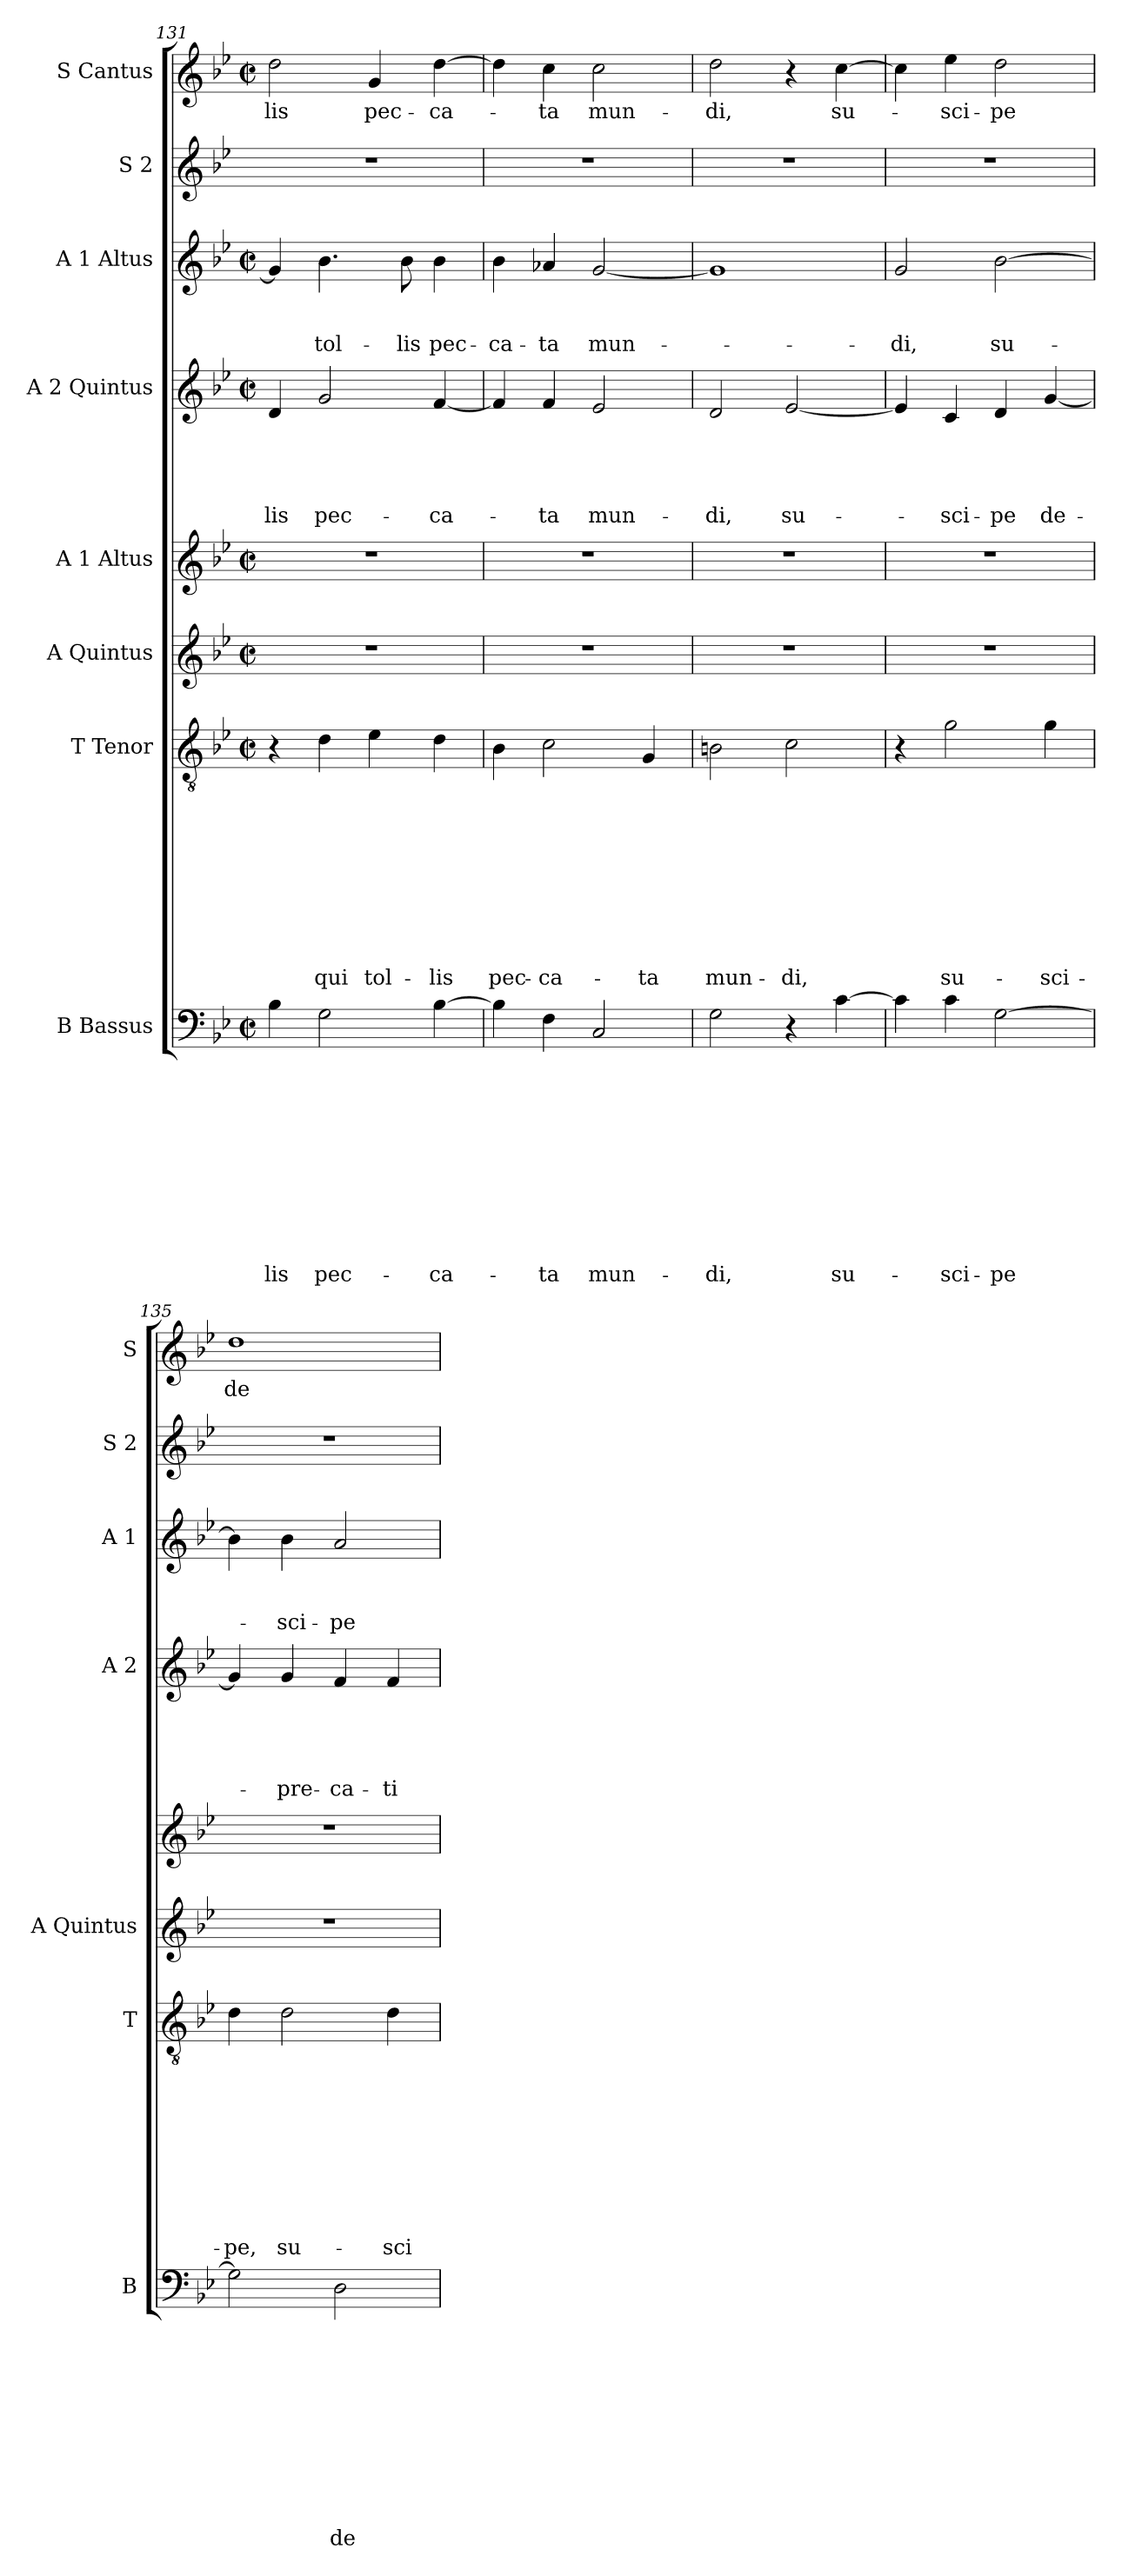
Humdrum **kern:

**kern	**text	**text	**text	**text	**text	**text	**text	**text	**text	**text	**text	**kern	**text	**text	**text	**text	**text	**text	**text	**text	**text	**text	**kern	**kern	**kern	**text	**text	**text	**text	**text	**kern	**text	**text	**text	**kern	**kern	**text
*part8	*part8	*part8	*part8	*part8	*part8	*part8	*part8	*part8	*part8	*part8	*part8	*part7	*part7	*part7	*part7	*part7	*part7	*part7	*part7	*part7	*part7	*part7	*part6	*part5	*part4	*part4	*part4	*part4	*part4	*part4	*part3	*part3	*part3	*part3	*part2	*part1	*part1
*staff8	*staff8	*staff8	*staff8	*staff8	*staff8	*staff8	*staff8	*staff8	*staff8	*staff8	*staff8	*staff7	*staff7	*staff7	*staff7	*staff7	*staff7	*staff7	*staff7	*staff7	*staff7	*staff7	*staff6	*staff5	*staff4	*staff4	*staff4	*staff4	*staff4	*staff4	*staff3	*staff3	*staff3	*staff3	*staff2	*staff1	*staff1
*I"B Bassus	*	*	*	*	*	*	*	*	*	*	*	*I"T Tenor	*	*	*	*	*	*	*	*	*	*	*I"A Quintus	*I"A 1 Altus	*I"A 2 Quintus	*	*	*	*	*	*I"A 1 Altus	*	*	*	*I"S 2	*I"S Cantus	*
*I'B	*	*	*	*	*	*	*	*	*	*	*	*I'T	*	*	*	*	*	*	*	*	*	*	*I'A Quintus	*	*I'A 2	*	*	*	*	*	*I'A 1	*	*	*	*I'S 2	*I'S	*
!!LO:LB:g=z
*clefF4	*	*	*	*	*	*	*	*	*	*	*	*clefGv2	*	*	*	*	*	*	*	*	*	*	*clefG2	*clefG2	*clefG2	*	*	*	*	*	*clefG2	*	*	*	*clefG2	*clefG2	*
*k[b-e-]	*	*	*	*	*	*	*	*	*	*	*	*k[b-e-]	*	*	*	*	*	*	*	*	*	*	*k[b-e-]	*k[b-e-]	*k[b-e-]	*	*	*	*	*	*k[b-e-]	*	*	*	*k[b-e-]	*k[b-e-]	*
*B-:	*	*	*	*	*	*	*	*	*	*	*	*B-:	*	*	*	*	*	*	*	*	*	*	*B-:	*B-:	*B-:	*	*	*	*	*	*B-:	*	*	*	*B-:	*B-:	*
*M2/2	*	*	*	*	*	*	*	*	*	*	*	*M2/2	*	*	*	*	*	*	*	*	*	*	*M2/2	*M2/2	*M2/2	*	*	*	*	*	*M2/2	*	*	*	*	*M2/2	*
*met(c|)	*	*	*	*	*	*	*	*	*	*	*	*met(c|)	*	*	*	*	*	*	*	*	*	*	*met(c|)	*met(c|)	*met(c|)	*	*	*	*	*	*met(c|)	*	*	*	*	*met(c|)	*
=131	=131	=131	=131	=131	=131	=131	=131	=131	=131	=131	=131	=131	=131	=131	=131	=131	=131	=131	=131	=131	=131	=131	=131	=131	=131	=131	=131	=131	=131	=131	=131	=131	=131	=131	=131	=131	=131
!	!	!	!	!	!	!	!	!	!	!	!LO:LY:b	!	!	!	!	!	!	!	!	!	!	!	!	!	!	!	!	!	!	!LO:LY:b	!	!	!	!	!	!	!LO:LY:b
4B-\	.	.	.	.	.	.	.	.	.	.	-lis	4r	.	.	.	.	.	.	.	.	.	.	1r	1r	4d/	.	.	.	.	-lis	4g/]	.	.	.	1r	2dd\	-lis
!	!	!	!	!	!	!	!	!	!	!	!LO:LY:b	!	!	!	!	!	!	!	!	!	!	!LO:LY:b	!	!	!	!	!	!	!	!LO:LY:b	!	!	!	!LO:LY:b	!	!	!
2G\	.	.	.	.	.	.	.	.	.	.	pec-	4d\	.	.	.	.	.	.	.	.	.	qui	.	.	2g/	.	.	.	.	pec-	4.b-\	.	.	tol-	.	.	.
!	!	!	!	!	!	!	!	!	!	!	!	!	!	!	!	!	!	!	!	!	!	!LO:LY:b	!	!	!	!	!	!	!	!	!	!	!	!	!	!	!LO:LY:b
.	.	.	.	.	.	.	.	.	.	.	.	4e-\	.	.	.	.	.	.	.	.	.	tol-	.	.	.	.	.	.	.	.	.	.	.	.	.	4g/	pec-
!	!	!	!	!	!	!	!	!	!	!	!	!	!	!	!	!	!	!	!	!	!	!	!	!	!	!	!	!	!	!	!	!	!	!LO:LY:b	!	!	!
.	.	.	.	.	.	.	.	.	.	.	.	.	.	.	.	.	.	.	.	.	.	.	.	.	.	.	.	.	.	.	8b-\	.	.	-lis	.	.	.
!	!	!	!	!	!	!	!	!	!	!	!LO:LY:b	!	!	!	!	!	!	!	!	!	!	!LO:LY:b	!	!	!	!	!	!	!	!LO:LY:b	!	!	!	!LO:LY:b	!	!	!LO:LY:b
[>4B-\	.	.	.	.	.	.	.	.	.	.	-ca-	4d\	.	.	.	.	.	.	.	.	.	-lis	.	.	[<4f/	.	.	.	.	-ca-	4b-\	.	.	pec-	.	[>4dd\	-ca-
=132	=132	=132	=132	=132	=132	=132	=132	=132	=132	=132	=132	=132	=132	=132	=132	=132	=132	=132	=132	=132	=132	=132	=132	=132	=132	=132	=132	=132	=132	=132	=132	=132	=132	=132	=132	=132	=132
!	!	!	!	!	!	!	!	!	!	!	!	!	!	!	!	!	!	!	!	!	!	!LO:LY:b	!	!	!	!	!	!	!	!	!	!	!	!LO:LY:b	!	!	!
4B-\]	.	.	.	.	.	.	.	.	.	.	.	4B-\	.	.	.	.	.	.	.	.	.	pec-	1r	1r	4f/]	.	.	.	.	.	4b-\	.	.	-ca-	1r	4dd\]	.
!	!	!	!	!	!	!	!	!	!	!	!LO:LY:b	!	!	!	!	!	!	!	!	!	!	!LO:LY:b	!	!	!	!	!	!	!	!LO:LY:b	!	!	!	!LO:LY:b	!	!	!LO:LY:b
4F\	.	.	.	.	.	.	.	.	.	.	-ta	2c\	.	.	.	.	.	.	.	.	.	-ca-	.	.	4f/	.	.	.	.	-ta	4a-X/	.	.	-ta	.	4cc\	-ta
!	!	!	!	!	!	!	!	!	!	!	!LO:LY:b	!	!	!	!	!	!	!	!	!	!	!	!	!	!	!	!	!	!	!LO:LY:b	!	!	!	!LO:LY:b	!	!	!LO:LY:b
2C/	.	.	.	.	.	.	.	.	.	.	mun-	.	.	.	.	.	.	.	.	.	.	.	.	.	2e-/	.	.	.	.	mun-	[<2g/	.	.	mun-	.	2cc\	mun-
!	!	!	!	!	!	!	!	!	!	!	!	!	!	!	!	!	!	!	!	!	!	!LO:LY:b	!	!	!	!	!	!	!	!	!	!	!	!	!	!	!
.	.	.	.	.	.	.	.	.	.	.	.	4G/	.	.	.	.	.	.	.	.	.	-ta	.	.	.	.	.	.	.	.	.	.	.	.	.	.	.
=133	=133	=133	=133	=133	=133	=133	=133	=133	=133	=133	=133	=133	=133	=133	=133	=133	=133	=133	=133	=133	=133	=133	=133	=133	=133	=133	=133	=133	=133	=133	=133	=133	=133	=133	=133	=133	=133
!	!	!	!	!	!	!	!	!	!	!	!LO:LY:b	!	!	!	!	!	!	!	!	!	!	!LO:LY:b	!	!	!	!	!	!	!	!LO:LY:b	!	!	!	!	!	!	!LO:LY:b
2G\	.	.	.	.	.	.	.	.	.	.	-di,	2Bn\	.	.	.	.	.	.	.	.	.	mun-	1r	1r	2d/	.	.	.	.	-di,	1g]	.	.	.	1r	2dd\	-di,
!	!	!	!	!	!	!	!	!	!	!	!	!	!	!	!	!	!	!	!	!	!	!LO:LY:b	!	!	!	!	!	!	!	!LO:LY:b	!	!	!	!	!	!	!
4r	.	.	.	.	.	.	.	.	.	.	.	2c\	.	.	.	.	.	.	.	.	.	-di,	.	.	[<2e-/	.	.	.	.	su-	.	.	.	.	.	4r	.
!	!	!	!	!	!	!	!	!	!	!	!LO:LY:b	!	!	!	!	!	!	!	!	!	!	!	!	!	!	!	!	!	!	!	!	!	!	!	!	!	!LO:LY:b
[>4c\	.	.	.	.	.	.	.	.	.	.	su-	.	.	.	.	.	.	.	.	.	.	.	.	.	.	.	.	.	.	.	.	.	.	.	.	[>4cc\	su-
=134	=134	=134	=134	=134	=134	=134	=134	=134	=134	=134	=134	=134	=134	=134	=134	=134	=134	=134	=134	=134	=134	=134	=134	=134	=134	=134	=134	=134	=134	=134	=134	=134	=134	=134	=134	=134	=134
!	!	!	!	!	!	!	!	!	!	!	!	!	!	!	!	!	!	!	!	!	!	!	!	!	!	!	!	!	!	!	!	!	!	!LO:LY:b	!	!	!
4c\]	.	.	.	.	.	.	.	.	.	.	.	4r	.	.	.	.	.	.	.	.	.	.	1r	1r	4e-/]	.	.	.	.	.	2g/	.	.	-di,	1r	4cc\]	.
!	!	!	!	!	!	!	!	!	!	!	!LO:LY:b	!	!	!	!	!	!	!	!	!	!	!LO:LY:b	!	!	!	!	!	!	!	!LO:LY:b	!	!	!	!	!	!	!LO:LY:b
4c\	.	.	.	.	.	.	.	.	.	.	-sci-	2g\	.	.	.	.	.	.	.	.	.	su-	.	.	4c/	.	.	.	.	-sci-	.	.	.	.	.	4ee-\	-sci-
!	!	!	!	!	!	!	!	!	!	!	!LO:LY:b	!	!	!	!	!	!	!	!	!	!	!	!	!	!	!	!	!	!	!LO:LY:b	!	!	!	!LO:LY:b	!	!	!LO:LY:b
[>2G\	.	.	.	.	.	.	.	.	.	.	-pe	.	.	.	.	.	.	.	.	.	.	.	.	.	4d/	.	.	.	.	-pe	[>2b-\	.	.	su-	.	2dd\	-pe
!	!	!	!	!	!	!	!	!	!	!	!	!	!	!	!	!	!	!	!	!	!	!LO:LY:b	!	!	!	!	!	!	!	!LO:LY:b	!	!	!	!	!	!	!
.	.	.	.	.	.	.	.	.	.	.	.	4g\	.	.	.	.	.	.	.	.	.	-sci-	.	.	[<4g/	.	.	.	.	de-	.	.	.	.	.	.	.
=135	=135	=135	=135	=135	=135	=135	=135	=135	=135	=135	=135	=135	=135	=135	=135	=135	=135	=135	=135	=135	=135	=135	=135	=135	=135	=135	=135	=135	=135	=135	=135	=135	=135	=135	=135	=135	=135
!	!	!	!	!	!	!	!	!	!	!	!	!	!	!	!	!	!	!	!	!	!	!LO:LY:b	!	!	!	!	!	!	!	!	!	!	!	!	!	!	!LO:LY:b
2G\]	.	.	.	.	.	.	.	.	.	.	.	4d\	.	.	.	.	.	.	.	.	.	-pe,	1r	1r	4g/]	.	.	.	.	.	4b-\]	.	.	.	1r	1dd	de-
!	!	!	!	!	!	!	!	!	!	!	!	!	!	!	!	!	!	!	!	!	!	!LO:LY:b	!	!	!	!	!	!	!	!LO:LY:b	!	!	!	!LO:LY:b	!	!	!
.	.	.	.	.	.	.	.	.	.	.	.	2d\	.	.	.	.	.	.	.	.	.	su-	.	.	4g/	.	.	.	.	-pre-	4b-\	.	.	-sci-	.	.	.
!	!	!	!	!	!	!	!	!	!	!	!LO:LY:b	!	!	!	!	!	!	!	!	!	!	!	!	!	!	!	!	!	!	!LO:LY:b	!	!	!	!LO:LY:b	!	!	!
2D\	.	.	.	.	.	.	.	.	.	.	de-	.	.	.	.	.	.	.	.	.	.	.	.	.	4f/	.	.	.	.	-ca-	2a/	.	.	-pe	.	.	.
!	!	!	!	!	!	!	!	!	!	!	!	!	!	!	!	!	!	!	!	!	!	!LO:LY:b	!	!	!	!	!	!	!	!LO:LY:b	!	!	!	!	!	!	!
.	.	.	.	.	.	.	.	.	.	.	.	4d\	.	.	.	.	.	.	.	.	.	-sci-	.	.	4f/	.	.	.	.	-ti-	.	.	.	.	.	.	.
=	=	=	=	=	=	=	=	=	=	=	=	=	=	=	=	=	=	=	=	=	=	=	=	=	=	=	=	=	=	=	=	=	=	=	=	=	=
*-	*-	*-	*-	*-	*-	*-	*-	*-	*-	*-	*-	*-	*-	*-	*-	*-	*-	*-	*-	*-	*-	*-	*-	*-	*-	*-	*-	*-	*-	*-	*-	*-	*-	*-	*-	*-	*-
